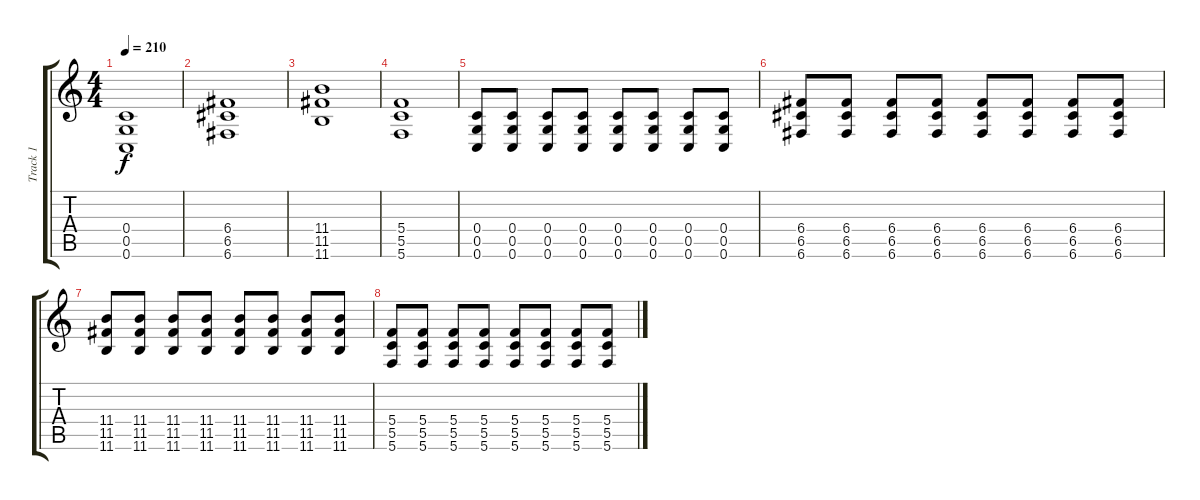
\track ("Track 1" "Track 1") {instrument overdrivenguitar}
\staff {score tabs}
\tuning (D4 A3 F3 C3 G2 C2) {hide}
\ts (4 4)
\tempo 210
\clef g2
\ks c
(0.4 0.5 0.6).1{dy f} |
(6.4 6.5 6.6).1 |
(11.4 11.5 11.6).1 |
(5.4 5.5 5.6).1 |
(0.4 0.5 0.6).8 (0.4 0.5 0.6).8 (0.4 0.5 0.6).8 (0.4 0.5 0.6).8 (0.4 0.5 0.6).8 (0.4 0.5 0.6).8 (0.4 0.5 0.6).8 (0.4 0.5 0.6).8 |
(6.4 6.5 6.6).8 (6.4 6.5 6.6).8 (6.4 6.5 6.6).8 (6.4 6.5 6.6).8 (6.4 6.5 6.6).8 (6.4 6.5 6.6).8 (6.4 6.5 6.6).8 (6.4 6.5 6.6).8 |
(11.4 11.5 11.6).8 (11.4 11.5 11.6).8 (11.4 11.5 11.6).8 (11.4 11.5 11.6).8 (11.4 11.5 11.6).8 (11.4 11.5 11.6).8 (11.4 11.5 11.6).8 (11.4 11.5 11.6).8 |
(5.4 5.5 5.6).8 (5.4 5.5 5.6).8 (5.4 5.5 5.6).8 (5.4 5.5 5.6).8 (5.4 5.5 5.6).8 (5.4 5.5 5.6).8 (5.4 5.5 5.6).8 (5.4 5.5 5.6).8
